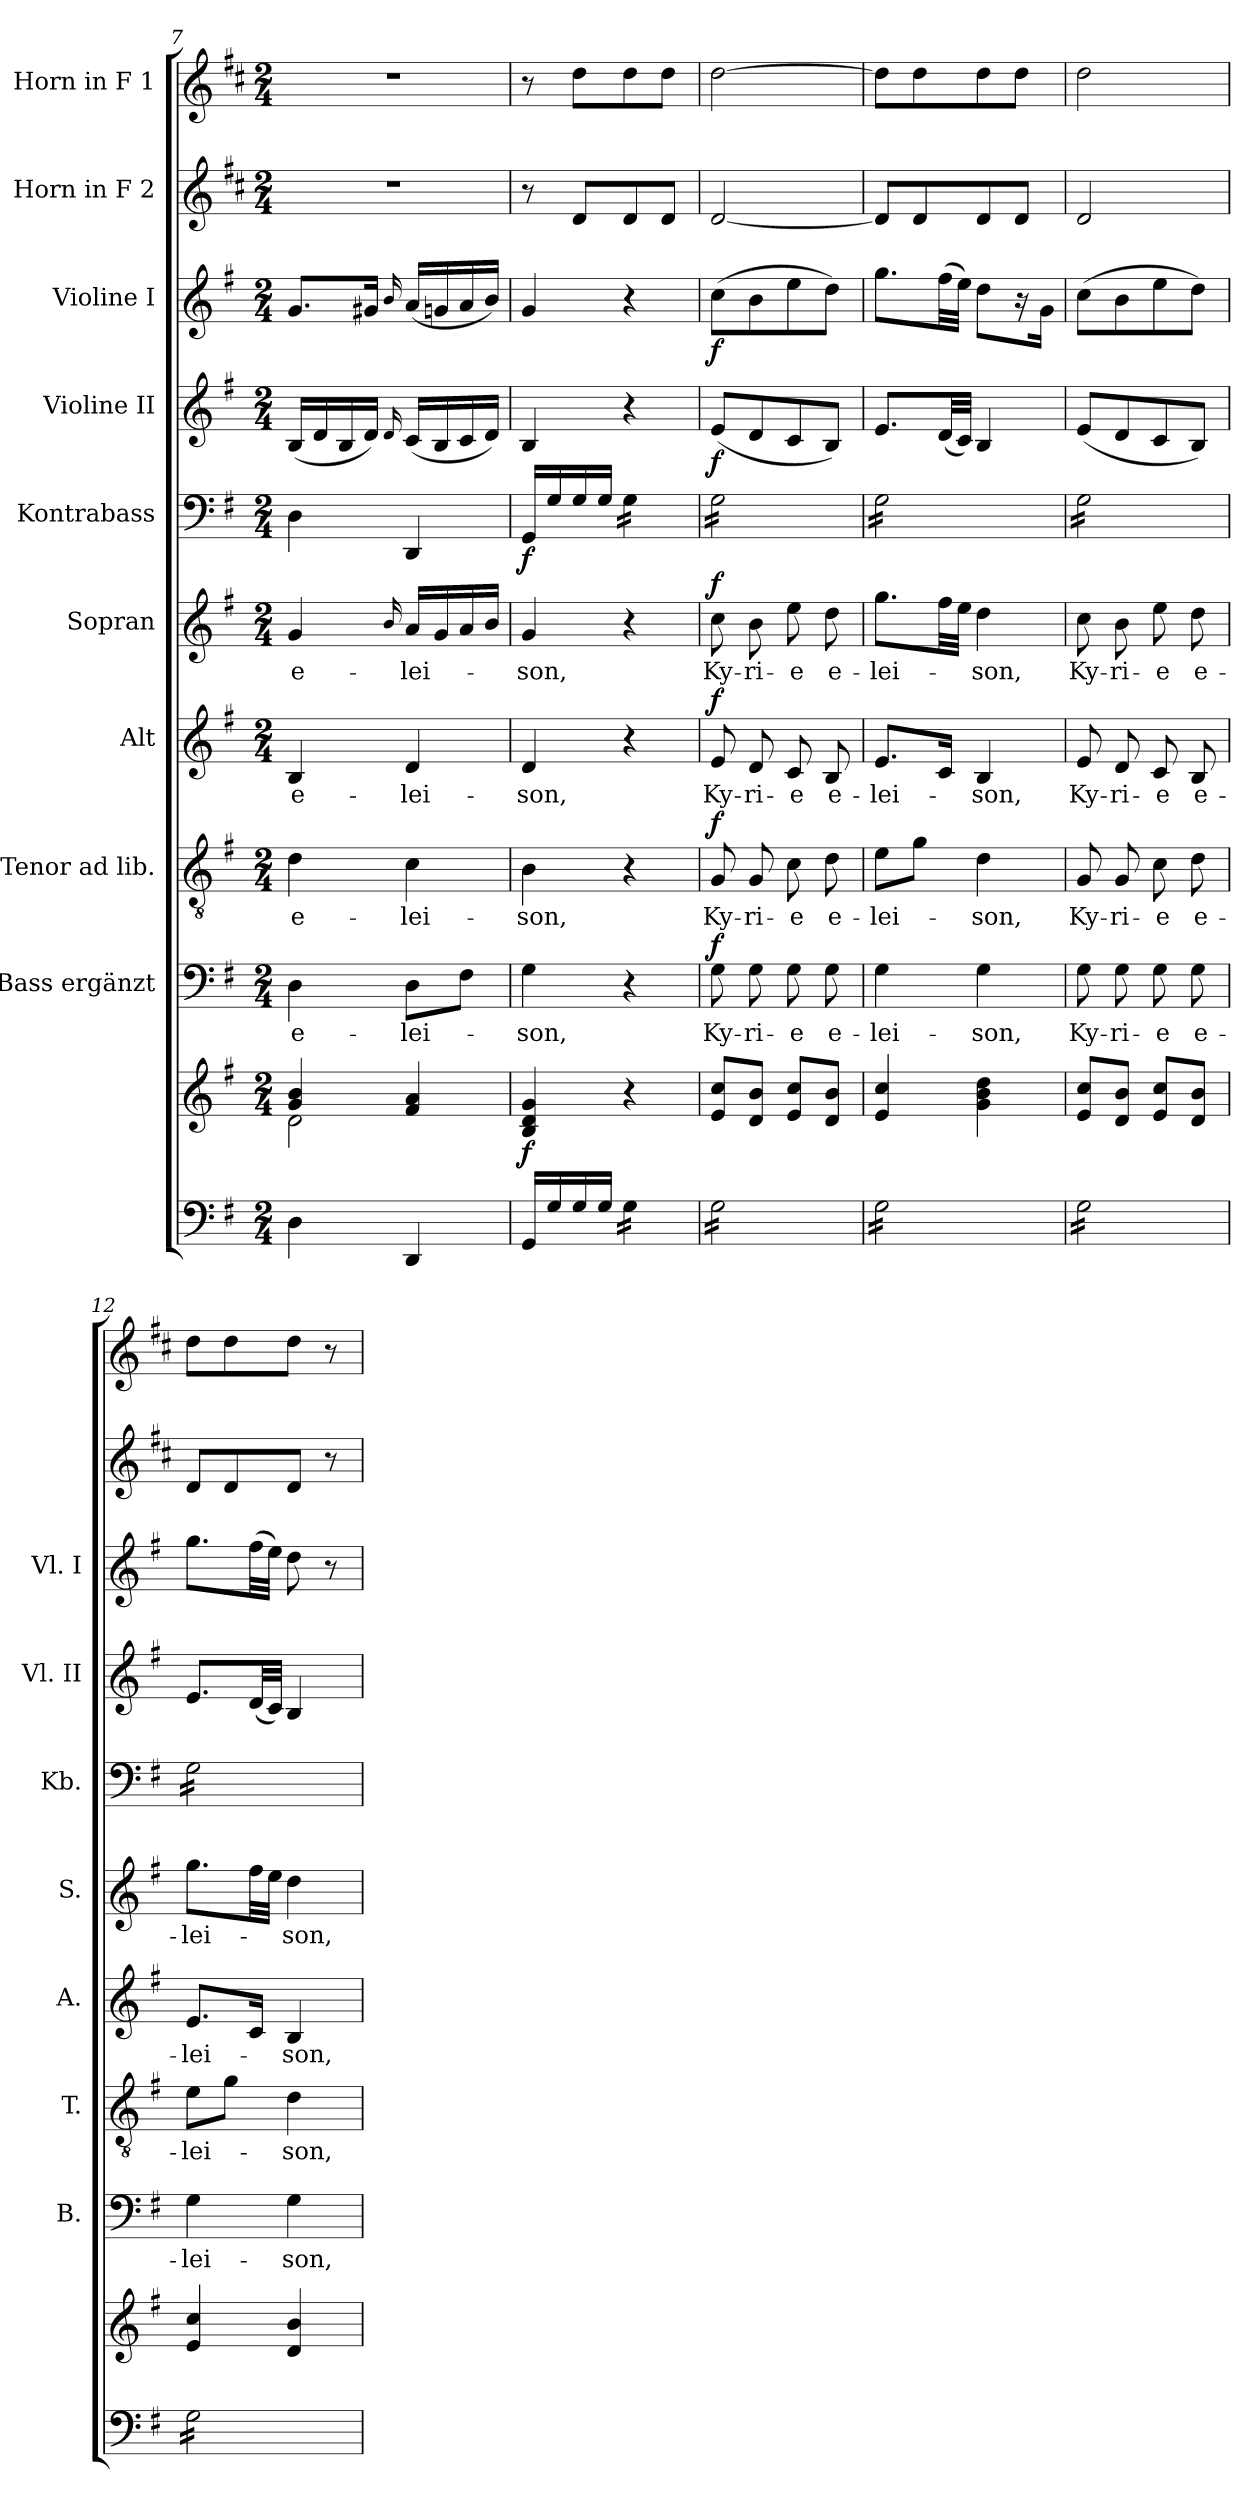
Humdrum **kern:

**kern	**kern	**dynam	**kern	**text	**dynam	**kern	**text	**dynam	**kern	**text	**dynam	**kern	**text	**dynam	**kern	**dynam	**kern	**dynam	**kern	**dynam	**kern	**kern
*part10	*part10	*part10	*part9	*part9	*part9	*part8	*part8	*part8	*part7	*part7	*part7	*part6	*part6	*part6	*part5	*part5	*part4	*part4	*part3	*part3	*part2	*part1
*staff11	*staff10	*staff10/11	*staff9	*staff9	*staff9	*staff8	*staff8	*staff8	*staff7	*staff7	*staff7	*staff6	*staff6	*staff6	*staff5	*staff5	*staff4	*staff4	*staff3	*staff3	*staff2	*staff1
*	*	*	*I"Bass ergänzt	*	*	*I"Tenor ad lib.	*	*	*I"Alt	*	*	*I"Sopran	*	*	*I"Kontrabass	*	*I"Violine II	*	*I"Violine I	*	*I"Horn in F 2	*I"Horn in F 1
*	*	*	*I'B.	*	*	*I'T.	*	*	*I'A.	*	*	*I'S.	*	*	*I'Kb.	*	*I'Vl. II	*	*I'Vl. I	*	*	*
!!LO:PB:g=z
*clefF4	*clefG2	*	*clefF4	*	*	*clefGv2	*	*	*clefG2	*	*	*clefG2	*	*	*clefF4	*	*clefG2	*	*clefG2	*	*clefG2	*clefG2
*	*	*	*	*	*	*	*	*	*	*	*	*	*	*	*ITrd7c12	*	*	*	*	*	*ITrd4c7	*ITrd4c7
*k[f#]	*k[f#]	*	*k[f#]	*	*	*k[f#]	*	*	*k[f#]	*	*	*k[f#]	*	*	*k[f#]	*	*k[f#]	*	*k[f#]	*	*k[f#]	*k[f#]
*G:	*G:	*	*G:	*	*	*G:	*	*	*G:	*	*	*G:	*	*	*G:	*	*G:	*	*G:	*	*G:	*G:
*M2/4	*M2/4	*	*M2/4	*	*	*M2/4	*	*	*M2/4	*	*	*M2/4	*	*	*M2/4	*	*M2/4	*	*M2/4	*	*M2/4	*M2/4
=7	=7	=7	=7	=7	=7	=7	=7	=7	=7	=7	=7	=7	=7	=7	=7	=7	=7	=7	=7	=7	=7	=7
*	*^	*	*	*	*	*	*	*	*	*	*	*	*	*	*	*	*	*	*	*	*	*
!	!	!	!	!	!LO:LY:b	!	!	!LO:LY:b	!	!	!LO:LY:b	!	!	!LO:LY:b	!	!	!	!	!	!	!	!	!
4D\	4g/ 4b/	2d\	.	4D\	e-	.	4d\	e-	.	4B/	e-	.	4g/	e-	.	4DD\	.	(<16B/LL	.	8.g/L	.	2r	2r
.	.	.	.	.	.	.	.	.	.	.	.	.	.	.	.	.	.	16d/	.	.	.	.	.
.	.	.	.	.	.	.	.	.	.	.	.	.	.	.	.	.	.	16B/	.	.	.	.	.
.	.	.	.	.	.	.	.	.	.	.	.	.	.	.	.	.	.	16d/JJ)	.	16g#X/Jk	.	.	.
.	.	.	.	.	.	.	.	.	.	.	.	.	16qqb/	.	.	.	.	16qqd/	.	16qqb/	.	.	.
!	!	!	!	!	!LO:LY:b	!	!	!LO:LY:b	!	!	!LO:LY:b	!	!	!LO:LY:b	!	!	!	!	!	!	!	!	!
4DD/	4f#/ 4a/	.	.	8D\L	-lei-	.	4c\	-lei-	.	4d/	-lei-	.	16a/LL	-lei-	.	4DDD/	.	(<16c/LL	.	(<16a/LL	.	.	.
.	.	.	.	.	.	.	.	.	.	.	.	.	16g/	.	.	.	.	16B/	.	16gn/	.	.	.
.	.	.	.	8F#\J	.	.	.	.	.	.	.	.	16a/	.	.	.	.	16c/	.	16a/	.	.	.
.	.	.	.	.	.	.	.	.	.	.	.	.	16b/JJ	.	.	.	.	16d/JJ)	.	16b/JJ)	.	.	.
*	*v	*v	*	*	*	*	*	*	*	*	*	*	*	*	*	*	*	*	*	*	*	*	*
=8	=8	=8	=8	=8	=8	=8	=8	=8	=8	=8	=8	=8	=8	=8	=8	=8	=8	=8	=8	=8	=8	=8
!	!	!LO:DY:a=2	!	!LO:LY:b	!	!	!LO:LY:b	!	!	!LO:LY:b	!	!	!LO:LY:b	!	!	!LO:DY:b	!	!	!	!	!	!
16GG/LL	4B/ 4d/ 4g/	f	4G\	-son,	.	4B\	-son,	.	4d/	-son,	.	4g/	-son,	.	16GGG/LL	f	4B/	.	4g/	.	8r	8r
16G/	.	.	.	.	.	.	.	.	.	.	.	.	.	.	16GG/	.	.	.	.	.	.	.
16G/	.	.	.	.	.	.	.	.	.	.	.	.	.	.	16GG/	.	.	.	.	.	8G/L	8g\L
16G/JJ	.	.	.	.	.	.	.	.	.	.	.	.	.	.	16GG/JJ	.	.	.	.	.	.	.
*tremolo	*	*	*	*	*	*	*	*	*	*	*	*	*	*	*	*	*	*	*	*	*	*
*	*	*	*	*	*	*	*	*	*	*	*	*	*	*	*tremolo	*	*	*	*	*	*	*
16G\LL	4r	.	4r	.	.	4r	.	.	4r	.	.	4r	.	.	16GG\LL	.	4r	.	4r	.	8G/	8g\
16G\	.	.	.	.	.	.	.	.	.	.	.	.	.	.	16GG\	.	.	.	.	.	.	.
16G\	.	.	.	.	.	.	.	.	.	.	.	.	.	.	16GG\	.	.	.	.	.	8G/J	8g\J
16G\JJ	.	.	.	.	.	.	.	.	.	.	.	.	.	.	16GG\JJ	.	.	.	.	.	.	.
=9	=9	=9	=9	=9	=9	=9	=9	=9	=9	=9	=9	=9	=9	=9	=9	=9	=9	=9	=9	=9	=9	=9
!	!	!	!	!LO:LY:b	!LO:DY:a	!	!LO:LY:b	!LO:DY:a	!	!LO:LY:b	!LO:DY:a	!	!LO:LY:b	!LO:DY:a	!	!	!	!LO:DY:b	!	!LO:DY:b	!	!
16G\LL	8e/ 8cc/L	.	8G\	Ky-	f	8G/	Ky-	f	8e/	Ky-	f	8cc\	Ky-	f	16GG\LL	.	(<8e/L	f	(>8cc\L	f	[2G/	[2g\
16G\	.	.	.	.	.	.	.	.	.	.	.	.	.	.	16GG\	.	.	.	.	.	.	.
!	!	!	!	!LO:LY:b	!	!	!LO:LY:b	!	!	!LO:LY:b	!	!	!LO:LY:b	!	!	!	!	!	!	!	!	!
16G\	8d/ 8b/J	.	8G\	-ri-	.	8G/	-ri-	.	8d/	-ri-	.	8b\	-ri-	.	16GG\	.	8d/	.	8b\	.	.	.
16G\	.	.	.	.	.	.	.	.	.	.	.	.	.	.	16GG\	.	.	.	.	.	.	.
!	!	!	!	!LO:LY:b	!	!	!LO:LY:b	!	!	!LO:LY:b	!	!	!LO:LY:b	!	!	!	!	!	!	!	!	!
16G\	8e/ 8cc/L	.	8G\	-e	.	8c\	-e	.	8c/	-e	.	8ee\	-e	.	16GG\	.	8c/	.	8ee\	.	.	.
16G\	.	.	.	.	.	.	.	.	.	.	.	.	.	.	16GG\	.	.	.	.	.	.	.
!	!	!	!	!LO:LY:b	!	!	!LO:LY:b	!	!	!LO:LY:b	!	!	!LO:LY:b	!	!	!	!	!	!	!	!	!
16G\	8d/ 8b/J	.	8G\	e-	.	8d\	e-	.	8B/	e-	.	8dd\	e-	.	16GG\	.	8B/J)	.	8dd\J)	.	.	.
16G\JJ	.	.	.	.	.	.	.	.	.	.	.	.	.	.	16GG\JJ	.	.	.	.	.	.	.
=10	=10	=10	=10	=10	=10	=10	=10	=10	=10	=10	=10	=10	=10	=10	=10	=10	=10	=10	=10	=10	=10	=10
!	!	!	!	!LO:LY:b	!	!	!LO:LY:b	!	!	!LO:LY:b	!	!	!LO:LY:b	!	!	!	!	!	!	!	!	!
16G\LL	4e/ 4cc/	.	4G\	-lei-	.	8e\L	-lei-	.	8.e/L	-lei-	.	8.gg\L	-lei-	.	16GG\LL	.	8.e/L	.	8.gg\L	.	8G/L]	8g\L]
16G\	.	.	.	.	.	.	.	.	.	.	.	.	.	.	16GG\	.	.	.	.	.	.	.
16G\	.	.	.	.	.	8g\J	.	.	.	.	.	.	.	.	16GG\	.	.	.	.	.	8G/	8g\
16G\	.	.	.	.	.	.	.	.	16c/Jk	.	.	32ff#\LL	.	.	16GG\	.	(<32d/LL	.	(>32ff#\LL	.	.	.
.	.	.	.	.	.	.	.	.	.	.	.	32ee\JJJ	.	.	.	.	32c/JJJ)	.	32ee\JJJ)	.	.	.
!	!	!	!	!LO:LY:b	!	!	!LO:LY:b	!	!	!LO:LY:b	!	!	!LO:LY:b	!	!	!	!	!	!	!	!	!
16G\	4g\ 4b\ 4dd\	.	4G\	-son,	.	4d\	-son,	.	4B/	-son,	.	4dd\	-son,	.	16GG\	.	4B/	.	8dd\L	.	8G/	8g\
16G\	.	.	.	.	.	.	.	.	.	.	.	.	.	.	16GG\	.	.	.	.	.	.	.
16G\	.	.	.	.	.	.	.	.	.	.	.	.	.	.	16GG\	.	.	.	16r	.	8G/J	8g\J
16G\JJ	.	.	.	.	.	.	.	.	.	.	.	.	.	.	16GG\JJ	.	.	.	16g\Jk	.	.	.
=11	=11	=11	=11	=11	=11	=11	=11	=11	=11	=11	=11	=11	=11	=11	=11	=11	=11	=11	=11	=11	=11	=11
!	!	!	!	!LO:LY:b	!	!	!LO:LY:b	!	!	!LO:LY:b	!	!	!LO:LY:b	!	!	!	!	!	!	!	!	!
16G\LL	8e/ 8cc/L	.	8G\	Ky-	.	8G/	Ky-	.	8e/	Ky-	.	8cc\	Ky-	.	16GG\LL	.	(<8e/L	.	(>8cc\L	.	2G/	2g\
16G\	.	.	.	.	.	.	.	.	.	.	.	.	.	.	16GG\	.	.	.	.	.	.	.
!	!	!	!	!LO:LY:b	!	!	!LO:LY:b	!	!	!LO:LY:b	!	!	!LO:LY:b	!	!	!	!	!	!	!	!	!
16G\	8d/ 8b/J	.	8G\	-ri-	.	8G/	-ri-	.	8d/	-ri-	.	8b\	-ri-	.	16GG\	.	8d/	.	8b\	.	.	.
16G\	.	.	.	.	.	.	.	.	.	.	.	.	.	.	16GG\	.	.	.	.	.	.	.
!	!	!	!	!LO:LY:b	!	!	!LO:LY:b	!	!	!LO:LY:b	!	!	!LO:LY:b	!	!	!	!	!	!	!	!	!
16G\	8e/ 8cc/L	.	8G\	-e	.	8c\	-e	.	8c/	-e	.	8ee\	-e	.	16GG\	.	8c/	.	8ee\	.	.	.
16G\	.	.	.	.	.	.	.	.	.	.	.	.	.	.	16GG\	.	.	.	.	.	.	.
!	!	!	!	!LO:LY:b	!	!	!LO:LY:b	!	!	!LO:LY:b	!	!	!LO:LY:b	!	!	!	!	!	!	!	!	!
16G\	8d/ 8b/J	.	8G\	e-	.	8d\	e-	.	8B/	e-	.	8dd\	e-	.	16GG\	.	8B/J)	.	8dd\J)	.	.	.
16G\JJ	.	.	.	.	.	.	.	.	.	.	.	.	.	.	16GG\JJ	.	.	.	.	.	.	.
!!LO:PB:g=z
=12	=12	=12	=12	=12	=12	=12	=12	=12	=12	=12	=12	=12	=12	=12	=12	=12	=12	=12	=12	=12	=12	=12
!	!	!	!	!LO:LY:b	!	!	!LO:LY:b	!	!	!LO:LY:b	!	!	!LO:LY:b	!	!	!	!	!	!	!	!	!
16G\LL	4e/ 4cc/	.	4G\	-lei-	.	8e\L	-lei-	.	8.e/L	-lei-	.	8.gg\L	-lei-	.	16GG\LL	.	8.e/L	.	8.gg\L	.	8G/L	8g\L
16G\	.	.	.	.	.	.	.	.	.	.	.	.	.	.	16GG\	.	.	.	.	.	.	.
16G\	.	.	.	.	.	8g\J	.	.	.	.	.	.	.	.	16GG\	.	.	.	.	.	8G/	8g\
16G\	.	.	.	.	.	.	.	.	16c/Jk	.	.	32ff#\LL	.	.	16GG\	.	(<32d/LL	.	(>32ff#\LL	.	.	.
.	.	.	.	.	.	.	.	.	.	.	.	32ee\JJJ	.	.	.	.	32c/JJJ)	.	32ee\JJJ)	.	.	.
!	!	!	!	!LO:LY:b	!	!	!LO:LY:b	!	!	!LO:LY:b	!	!	!LO:LY:b	!	!	!	!	!	!	!	!	!
16G\	4d/ 4b/	.	4G\	-son,	.	4d\	-son,	.	4B/	-son,	.	4dd\	-son,	.	16GG\	.	4B/	.	8dd\	.	8G/J	8g\J
16G\	.	.	.	.	.	.	.	.	.	.	.	.	.	.	16GG\	.	.	.	.	.	.	.
16G\	.	.	.	.	.	.	.	.	.	.	.	.	.	.	16GG\	.	.	.	8r	.	8r	8r
16G\JJ	.	.	.	.	.	.	.	.	.	.	.	.	.	.	16GG\JJ	.	.	.	.	.	.	.
*	*	*	*	*	*	*	*	*	*	*	*	*	*	*	*Xtremolo	*	*	*	*	*	*	*
*Xtremolo	*	*	*	*	*	*	*	*	*	*	*	*	*	*	*	*	*	*	*	*	*	*
=	=	=	=	=	=	=	=	=	=	=	=	=	=	=	=	=	=	=	=	=	=	=
*-	*-	*-	*-	*-	*-	*-	*-	*-	*-	*-	*-	*-	*-	*-	*-	*-	*-	*-	*-	*-	*-	*-
